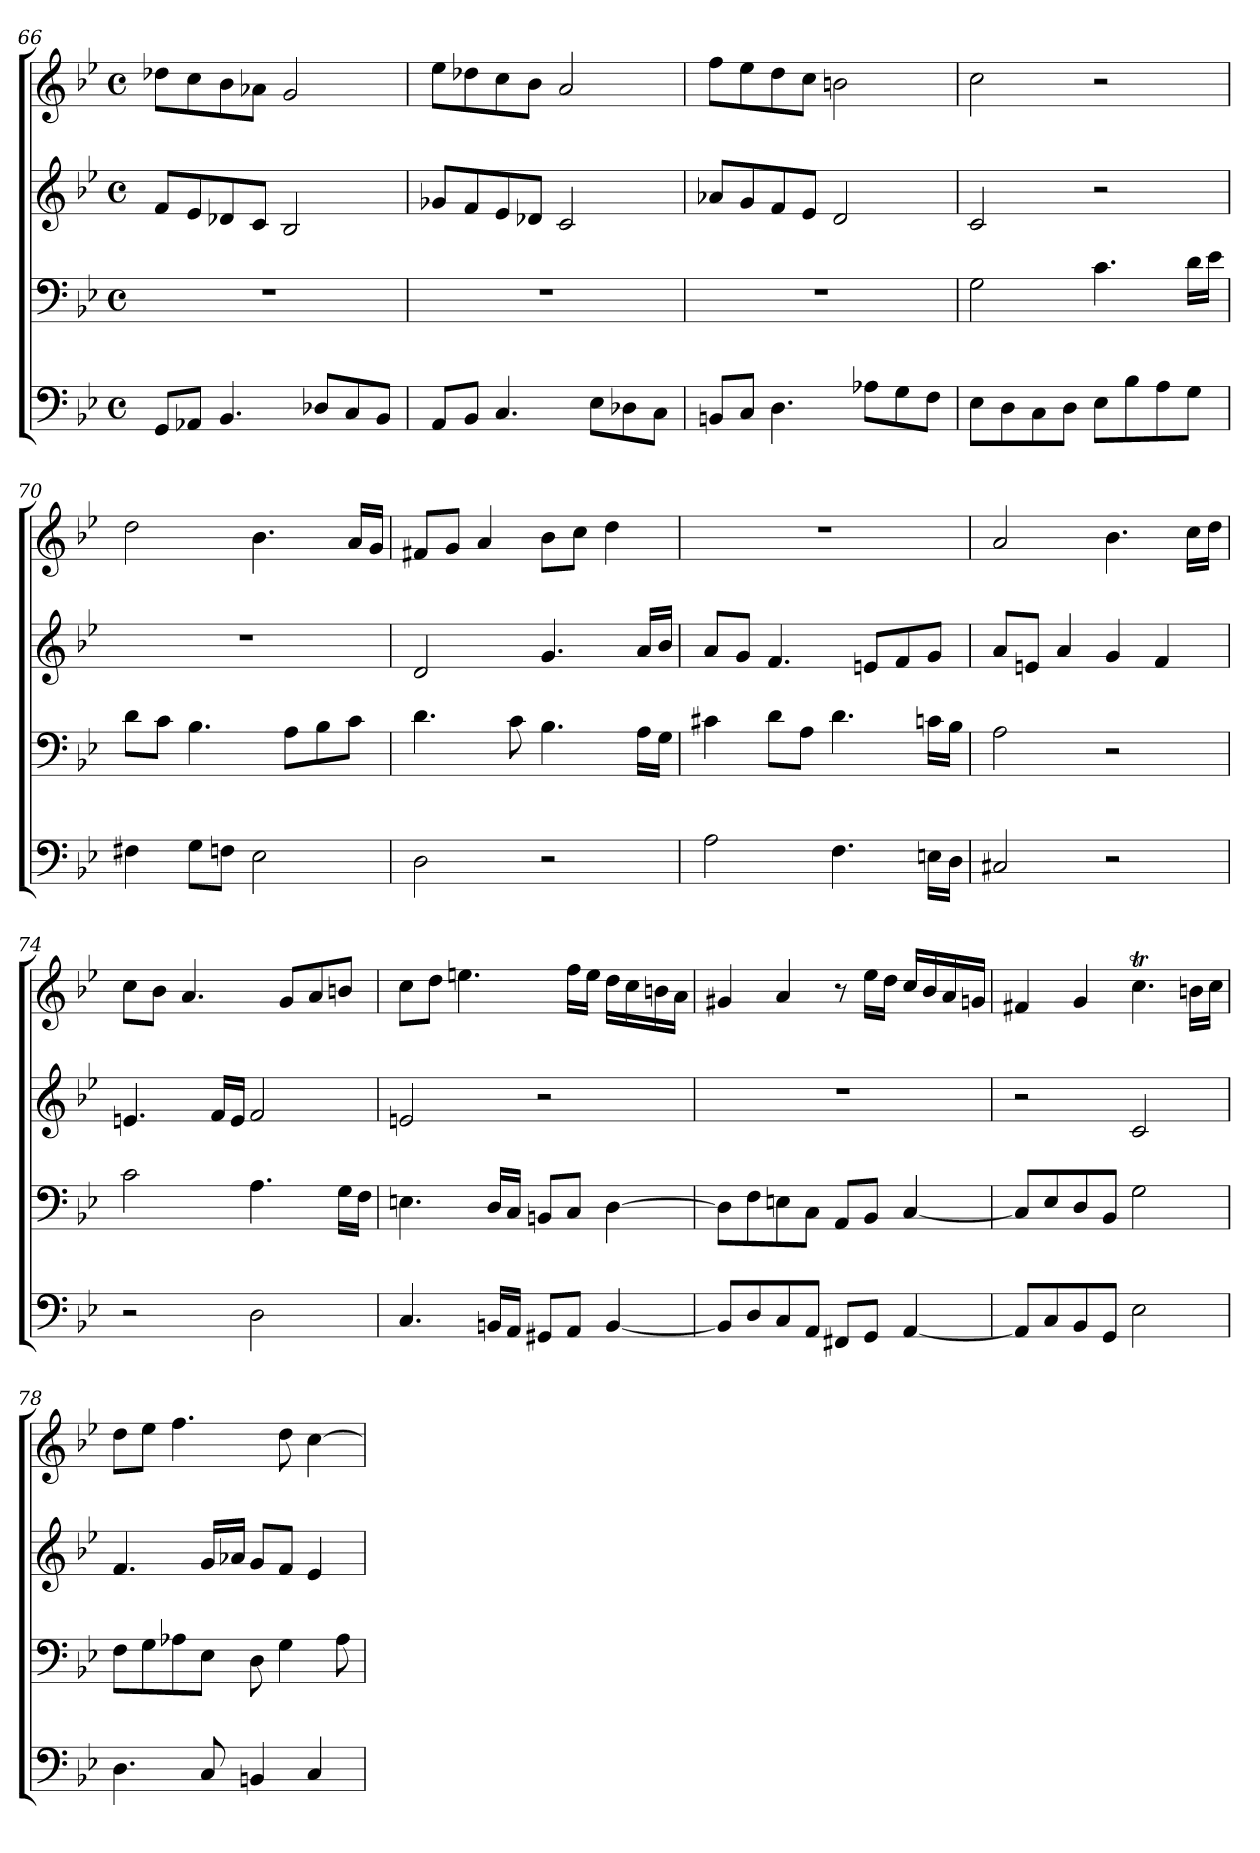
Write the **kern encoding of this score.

**kern	**kern	**kern	**kern
*part4	*part3	*part2	*part1
*staff4	*staff3	*staff2	*staff1
!!LO:LB:g=z
*clefF4	*clefF4	*clefG2	*clefG2
*k[b-e-]	*k[b-e-]	*k[b-e-]	*k[b-e-]
*M4/4	*M4/4	*M4/4	*M4/4
*met(c)	*met(c)	*met(c)	*met(c)
=66	=66	=66	=66
8GG/L	1r	8f/L	8dd-X\L
8AA-X/J	.	8e-/	8cc\
4.BB-/	.	8d-X/	8b-\
.	.	8c/J	8a-X\J
.	.	2B-/	2g/
8D-X/L	.	.	.
8C/	.	.	.
8BB-/J	.	.	.
=67	=67	=67	=67
8AA/L	1r	8g-X/L	8ee-\L
8BB-/J	.	8f/	8dd-X\
4.C/	.	8e-/	8cc\
.	.	8d-X/J	8b-\J
.	.	2c/	2a/
8E-\L	.	.	.
8D-X\	.	.	.
8C\J	.	.	.
=68	=68	=68	=68
8BBn/L	1r	8a-X/L	8ff\L
8C/J	.	8g/	8ee-\
4.D\	.	8f/	8dd\
.	.	8e-/J	8cc\J
.	.	2d/	2bn\
8A-X\L	.	.	.
8G\	.	.	.
8F\J	.	.	.
=69	=69	=69	=69
8E-\L	2G\	2c/	2cc\
8D\	.	.	.
8C\	.	.	.
8D\J	.	.	.
8E-\L	4.c\	2r	2r
8B-\	.	.	.
8A\	.	.	.
8G\J	16d\LL	.	.
.	16e-\JJ	.	.
=70	=70	=70	=70
4F#X\	8d\L	1r	2dd\
.	8c\J	.	.
8G\L	4.B-\	.	.
8Fn\J	.	.	.
2E-\	.	.	4.b-\
.	8A\L	.	.
.	8B-\	.	.
.	8c\J	.	16a/LL
.	.	.	16g/JJ
!!LO:PB:g=z
=71	=71	=71	=71
2D\	4.d\	2d/	8f#X/L
.	.	.	8g/J
.	.	.	4a/
.	8c\	.	.
2r	4.B-\	4.g/	8b-\L
.	.	.	8cc\J
.	.	.	4dd\
.	16A\LL	16a/LL	.
.	16G\JJ	16b-/JJ	.
=72	=72	=72	=72
2A\	4c#X\	8a/L	1r
.	.	8g/J	.
.	8d\L	4.f/	.
.	8A\J	.	.
4.F\	4.d\	.	.
.	.	8en/L	.
.	.	8f/	.
16En\LL	16cn\LL	8g/J	.
16D\JJ	16B-\JJ	.	.
=73	=73	=73	=73
2C#X/	2A\	8a/L	2a/
.	.	8en/J	.
.	.	4a/	.
2r	2r	4g/	4.b-\
.	.	4f/	.
.	.	.	16cc\LL
.	.	.	16dd\JJ
=74	=74	=74	=74
2r	2c\	4.en/	8cc\L
.	.	.	8b-\J
.	.	.	4.a/
.	.	16f/LL	.
.	.	16e/JJ	.
2D\	4.A\	2f/	.
.	.	.	8g/L
.	.	.	8a/
.	16G\LL	.	8bn/J
.	16F\JJ	.	.
!!LO:LB:g=z
=75	=75	=75	=75
4.C/	4.En\	2en/	8cc\L
.	.	.	8dd\J
.	.	.	4.een\
16BBn/LL	16D/LL	.	.
16AA/JJ	16C/JJ	.	.
8GG#X/L	8BBn/L	2r	.
8AA/J	8C/J	.	16ff\LL
.	.	.	16ee\JJ
[4BB/	[4D\	.	16dd\LL
.	.	.	16cc\
.	.	.	16bn\
.	.	.	16a\JJ
=76	=76	=76	=76
8BB/L]	8D\L]	1r	4g#X/
8D/	8F\	.	.
8C/	8En\	.	4a/
8AA/J	8C\J	.	.
8FF#X/L	8AA/L	.	8r
8GG/J	8BB-/J	.	16ee-\LL
.	.	.	16dd\JJ
[4AA/	[4C/	.	16cc/LL
.	.	.	16b-/
.	.	.	16a/
.	.	.	16gn/JJ
=77	=77	=77	=77
8AA/L]	8C/L]	2r	4f#X/
8C/	8E-/	.	.
8BB-/	8D/	.	4g/
8GG/J	8BB-/J	.	.
2E-\	2G\	2c/	4.ccT\
.	.	.	16bn\LL
.	.	.	16cc\JJ
=78	=78	=78	=78
4.D\	8F\L	4.f/	8dd\L
.	8G\	.	8ee-\J
.	8A-X\	.	4.ff\
8C/	8E-\J	16g/LL	.
.	.	16a-X/JJ	.
4BBn/	8D\	8g/L	.
.	4G\	8f/J	8dd\
4C/	.	4e-/	[4cc\
.	8A-\	.	.
=	=	=	=
*-	*-	*-	*-
